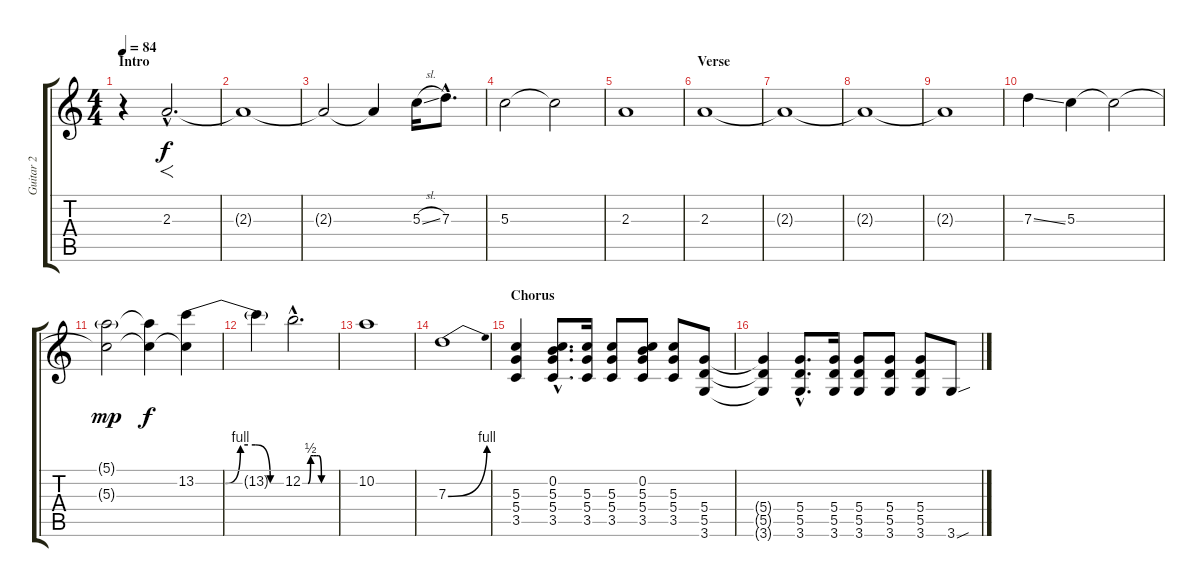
\track ("Guitar 2" "Guitar 2") {instrument distortionguitar}
\staff {score tabs}
\tuning (E4 B3 G3 D3 A2 E2) {hide}
\ts (4 4)
\section ("" "Intro")
\tempo 84
\clef g2
\ks c
r.4{dy f instrument distortionguitar} 2.3{hac}.2{f d} |
2.3{t}.1 |
2.3{t}.2 2.3{t}.4 5.3{sl}.16 7.3{hac}.8{d} |
5.3.2 5.3{t}.2 |
2.3.1 |
\section ("" "Verse")
2.3.1 |
2.3{t}.1 |
2.3{t}.1 |
2.3{t}.1 |
7.3{ss}.4 5.3.4 5.3{t}.2 |
(5.1{g} 5.3{t}).2{dy mp} (5.1{t} 5.3{t}).4{dy f} (13.2{be (custom 0 0 20 0 30 4 35 4 40 4 50 0 60 0)} 5.3{t}).4 |
13.2{t}.4 12.2{be (custom 0 0 10 0 15 2 20 2 26 2 30 2 35 0 45 0 60 0) hac}.2{d} |
10.2.1 |
7.3{be (bend 0 0 60 4)}.1 |
\section ("" "Chorus")
(5.3 5.4 3.5).4{volume 11} (0.2{hac} 5.3{hac} 5.4{hac} 3.5{hac}).8{d} (5.3 5.4 3.5).16 (5.3 5.4 3.5).8 (0.2 5.3 5.4 3.5).8 (5.3 5.4 3.5).8 (5.4 5.5 3.6).8 |
(5.4{t} 5.5{t} 3.6{t}).4 (5.4{hac} 5.5{hac} 3.6{hac}).8{d} (5.4 5.5 3.6).16 (5.4 5.5 3.6).8 (5.4 5.5 3.6).8 (5.4 5.5 3.6).8 3.6{sou}.8
